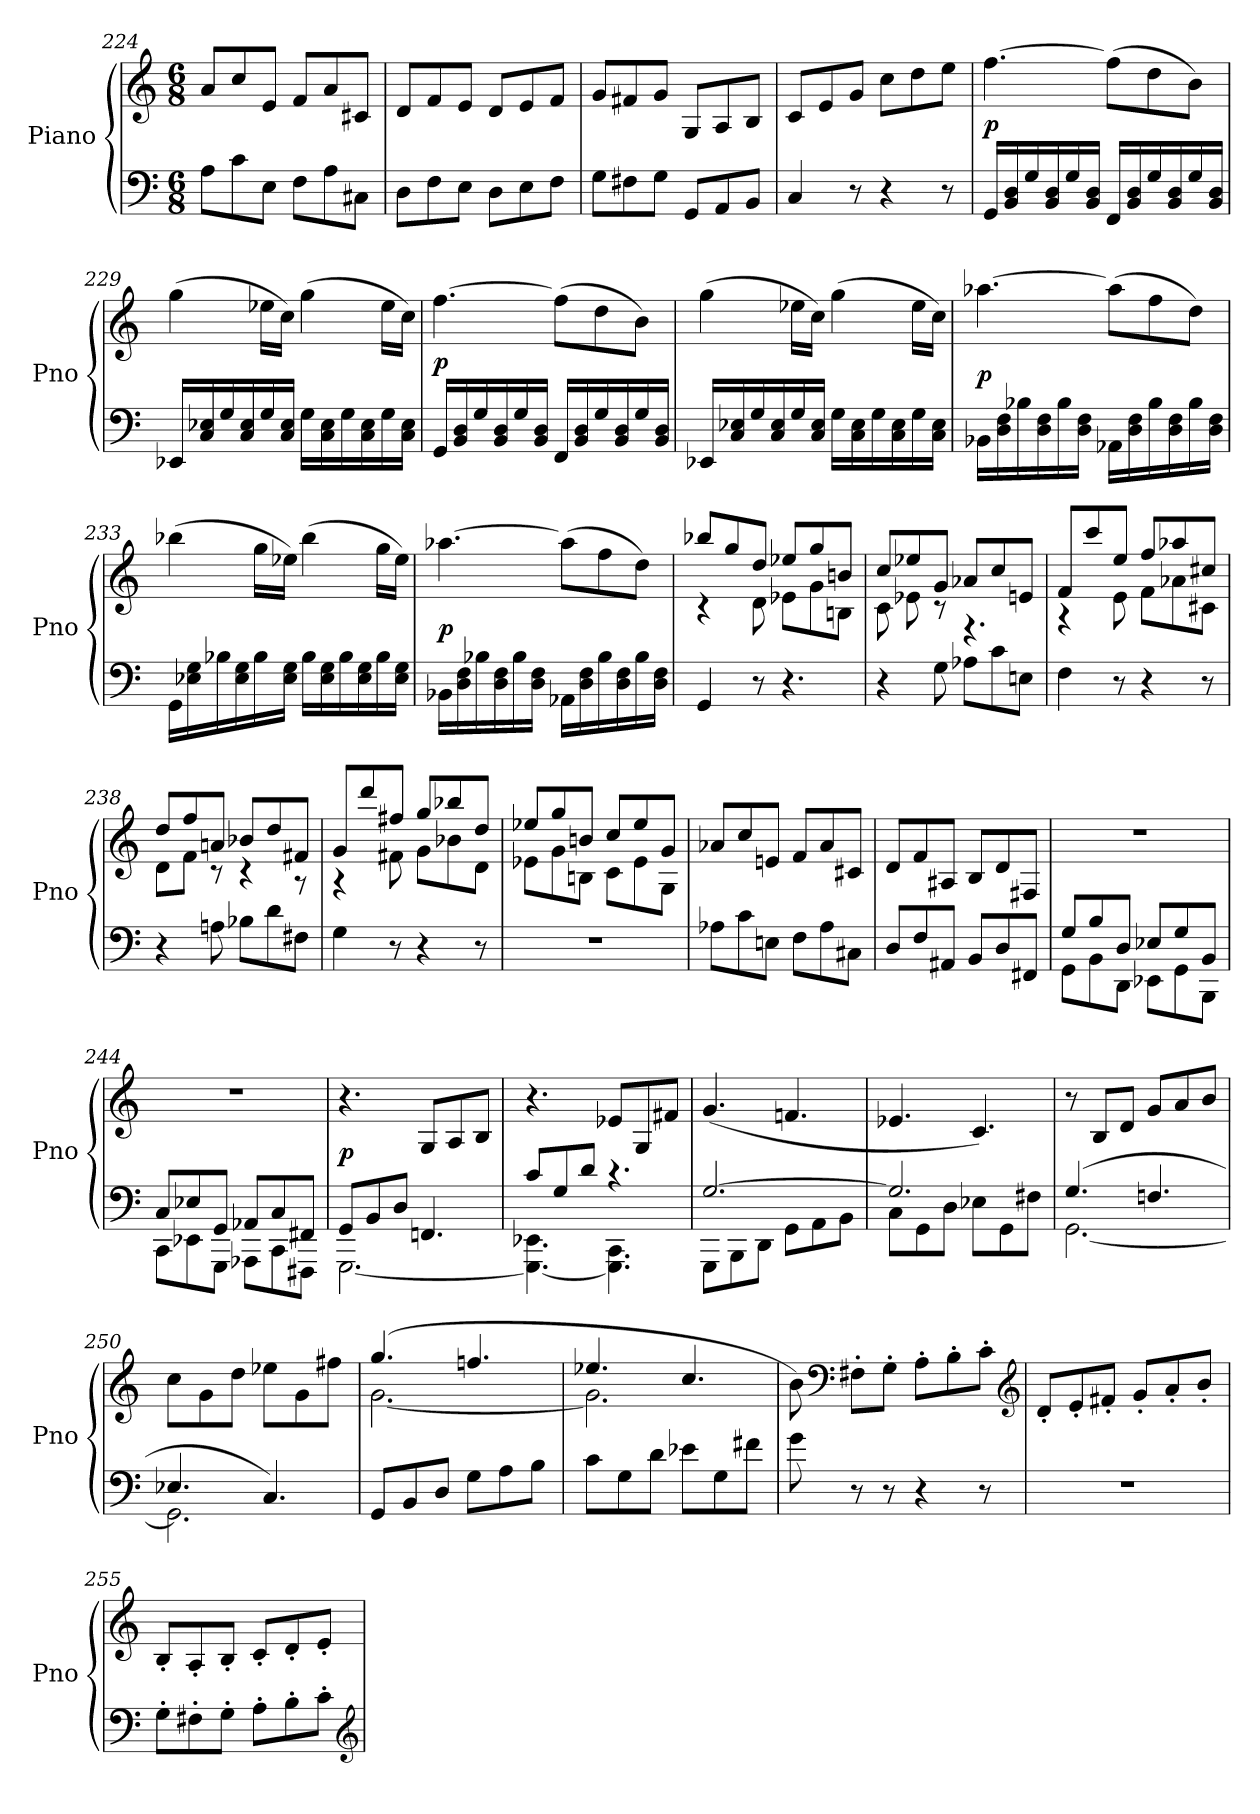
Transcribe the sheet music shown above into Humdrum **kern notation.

**kern	**kern	**dynam
*part1	*part1	*part1
*staff2	*staff1	*staff1/2
*I"Piano	*	*
*I'Pno	*	*
*clefF4	*clefG2	*
*k[]	*k[]	*
*C:	*C:	*
*M6/8	*M6/8	*
=224	=224	=224
8AL	8aL	.
8c	8cc	.
8EJ	8eJ	.
8FL	8fL	.
8A	8a	.
8C#XJ	8c#XJ	.
=225	=225	=225
8DL	8dL	.
8F	8f	.
8EJ	8eJ	.
8DL	8dL	.
8E	8e	.
8FJ	8fJ	.
=226	=226	=226
8GL	8gL	.
8F#X	8f#X	.
8GJ	8gJ	.
8GGL	8GL	.
8AA	8A	.
8BBJ	8BJ	.
=227	=227	=227
4C	8cL	.
.	8e	.
8r	8gJ	.
4r	8ccL	.
.	8dd	.
8r	8eeJ	.
=228	=228	=228
16GGLL	[4.ff	p
16BB 16D	.	.
16G	.	.
16BB 16D	.	.
16G	.	.
16BB 16DJJ	.	.
16FFLL	(8ffL]	.
16BB 16D	.	.
16G	8dd	.
16BB 16D	.	.
16G	8bJ)	.
16BB 16DJJ	.	.
=229	=229	=229
16EE-XLL	(4gg	.
16C 16E-X	.	.
16G	.	.
16C 16E-	.	.
16G	16ee-XLL	.
16C 16E-JJ	16ccJJ)	.
16GLL	(4gg	.
16C 16E-	.	.
16G	.	.
16C 16E-	.	.
16G	16ee-LL	.
16C 16E-JJ	16ccJJ)	.
=230	=230	=230
16GGLL	[4.ff	p
16BB 16D	.	.
16G	.	.
16BB 16D	.	.
16G	.	.
16BB 16DJJ	.	.
16FFLL	(8ffL]	.
16BB 16D	.	.
16G	8dd	.
16BB 16D	.	.
16G	8bJ)	.
16BB 16DJJ	.	.
=231	=231	=231
16EE-XLL	(4gg	.
16C 16E-X	.	.
16G	.	.
16C 16E-	.	.
16G	16ee-XLL	.
16C 16E-JJ	16ccJJ)	.
16GLL	(4gg	.
16C 16E-	.	.
16G	.	.
16C 16E-	.	.
16G	16ee-LL	.
16C 16E-JJ	16ccJJ)	.
=232	=232	=232
16BB-XLL	[4.aa-X	p
16D 16F	.	.
16B-X	.	.
16D 16F	.	.
16B-	.	.
16D 16FJJ	.	.
16AA-XLL	(8aa-L]	.
16D 16F	.	.
16B-	8ff	.
16D 16F	.	.
16B-	8ddJ)	.
16D 16FJJ	.	.
=233	=233	=233
16GGLL	(4bb-X	.
16E-X 16G	.	.
16B-X	.	.
16E- 16G	.	.
16B-	16ggLL	.
16E- 16GJJ	16ee-XJJ)	.
16B-LL	(4bb-	.
16E- 16G	.	.
16B-	.	.
16E- 16G	.	.
16B-	16ggLL	.
16E- 16GJJ	16ee-JJ)	.
=234	=234	=234
16BB-XLL	[4.aa-X	p
16D 16F	.	.
16B-X	.	.
16D 16F	.	.
16B-	.	.
16D 16FJJ	.	.
16AA-XLL	(8aa-L]	.
16D 16F	.	.
16B-	8ff	.
16D 16F	.	.
16B-	8ddJ)	.
16D 16FJJ	.	.
=235	=235	=235
*	*^	*
4GG	8bb-XL	4r	.
.	8gg	.	.
8r	8ddJ	8d	.
4.r	8ee-XL	8e-XL	.
.	8gg	8g	.
.	8bnJ	8BnJ	.
=236	=236	=236	=236
4r	8ccL	8c	.
.	8ee-X	8e-X	.
8G	8gJ	8r	.
8A-XL	8a-XL	4.r	.
8c	8cc	.	.
8EnJ	8enJ	.	.
=237	=237	=237	=237
4F	8fL	4r	.
.	8ccc	.	.
8r	8eeJ	8e	.
4r	8ffL	8fL	.
.	8aa-X	8a-X	.
8r	8cc#XJ	8c#XJ	.
=238	=238	=238	=238
4r	8ddL	8dL	.
.	8ff	8fJ	.
8An	8anJ	8r	.
8B-XL	8b-XL	4r	.
8d	8dd	.	.
8F#XJ	8f#XJ	8r	.
=239	=239	=239	=239
4G	8gL	4r	.
.	8ddd	.	.
8r	8ff#XJ	8f#X	.
4r	8ggL	8gL	.
.	8bb-X	8b-X	.
8r	8ddJ	8dJ	.
=240	=240	=240	=240
2.r	8ee-XL	8e-XL	.
.	8gg	8g	.
.	8bnJ	8BnJ	.
.	8ccL	8cL	.
.	8ee-	8e-	.
.	8gJ	8GJ	.
*	*v	*v	*
=241	=241	=241
8A-XL	8a-XL	.
8c	8cc	.
8EnJ	8enJ	.
8FL	8fL	.
8A-	8a-	.
8C#XJ	8c#XJ	.
=242	=242	=242
8DL	8dL	.
8F	8f	.
8AA#XJ	8A#XJ	.
8BBL	8BL	.
8D	8d	.
8FF#XJ	8F#XJ	.
=243	=243	=243
*^	*	*
8GL	8GGL	2.r	.
8B	8BB	.	.
8DJ	8DDJ	.	.
8E-XL	8EE-XL	.	.
8G	8GG	.	.
8BBJ	8BBBJ	.	.
=244	=244	=244	=244
8CL	8CCL	2.r	.
8E-X	8EE-X	.	.
8GGJ	8GGGJ	.	.
8AA-XL	8AAA-XL	.	.
8C	8CC	.	.
8FF#XJ	8FFF#XJ	.	.
=245	=245	=245	=245
8GGL	[2.GGG	4.r	p
8BB	.	.	.
8DJ	.	.	.
4.FFn	.	8GL	.
.	.	8A	.
.	.	8BJ	.
=246	=246	=246	=246
8cL	4.GGG_ 4.EE-X	4.r	.
8G	.	.	.
8dJ	.	.	.
4.r	4.GGG] 4.CC	8e-XL	.
.	.	8G	.
.	.	8f#XJ	.
=247	=247	=247	=247
[2.G	8GGGL	(4.g	.
.	8BBB	.	.
.	8DDJ	.	.
.	8GGL	4.fn	.
.	8AA	.	.
.	8BBJ	.	.
=248	=248	=248	=248
2.G]	8CL	4.e-X	.
.	8GG	.	.
.	8DJ	.	.
.	8E-XL	4.c)	.
.	8GG	.	.
.	8F#XJ	.	.
=249	=249	=249	=249
(4.G	[2.GG	8r	.
.	.	8BL	.
.	.	8dJ	.
4.Fn	.	8gL	.
.	.	8a	.
.	.	8bJ	.
=250	=250	=250	=250
4.E-X	2.GG]	8ccL	.
.	.	8g	.
.	.	8ddJ	.
4.C)	.	8ee-XL	.
.	.	8g	.
.	.	8ff#XJ	.
*v	*v	*	*
=251	=251	=251
*	*^	*
8GGL	(4.gg	[2.g	.
8BB	.	.	.
8DJ	.	.	.
8GL	4.ffn	.	.
8A	.	.	.
8BJ	.	.	.
=252	=252	=252	=252
8cL	4.ee-X	2.g]	.
8G	.	.	.
8dJ	.	.	.
8e-XL	4.cc	.	.
8G	.	.	.
8f#XJ	.	.	.
*	*v	*v	*
=253	=253	=253
8g	8b)	.
*	*clefF4	*
8r	8F#X'L	.
8r	8G'J	.
4r	8A'L	.
.	8B'	.
8r	8c'J	.
*	*clefG2	*
=254	=254	=254
2.r	8d'L	.
.	8e'	.
.	8f#X'J	.
.	8g'L	.
.	8a'	.
.	8b'J	.
=255	=255	=255
8G'L	8B'L	.
8F#X'	8A'	.
8G'J	8B'J	.
8A'L	8c'L	.
8B'	8d'	.
8c'J	8e'J	.
*clefG2	*	*
=	=	=
*-	*-	*-
